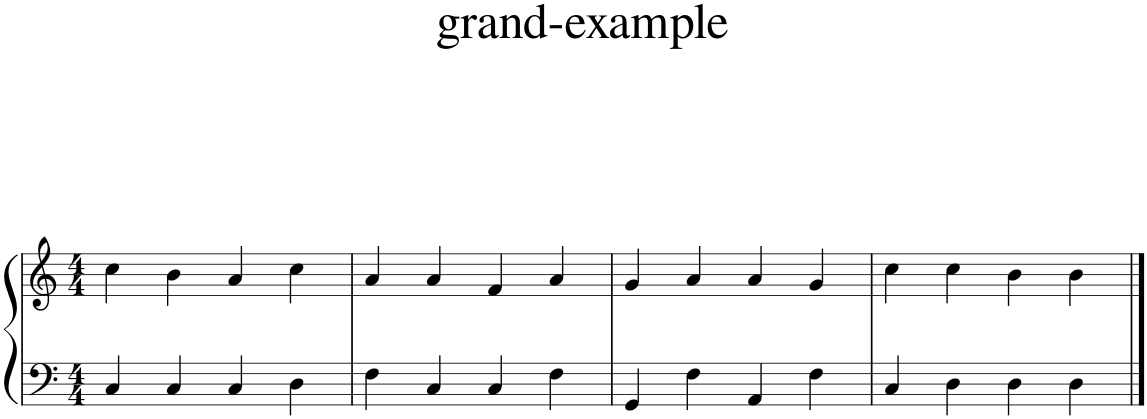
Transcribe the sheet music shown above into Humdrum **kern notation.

**kern	**kern
*part1	*part1
*staff2	*staff1
*I"Piano	*
*I'Pno.	*
*clefF4	*clefG2
*k[]	*k[]
*M4/4	*M4/4
=1	=1
4C/	4cc\
4C/	4b\
4C/	4a/
4D\	4cc\
=2	=2
4F\	4a/
4C/	4a/
4C/	4f/
4F\	4a/
=3	=3
4GG/	4g/
4F\	4a/
4AA/	4a/
4F\	4g/
=4	=4
4C/	4cc\
4D\	4cc\
4D\	4b\
4D\	4b\
==	==
*-	*-
